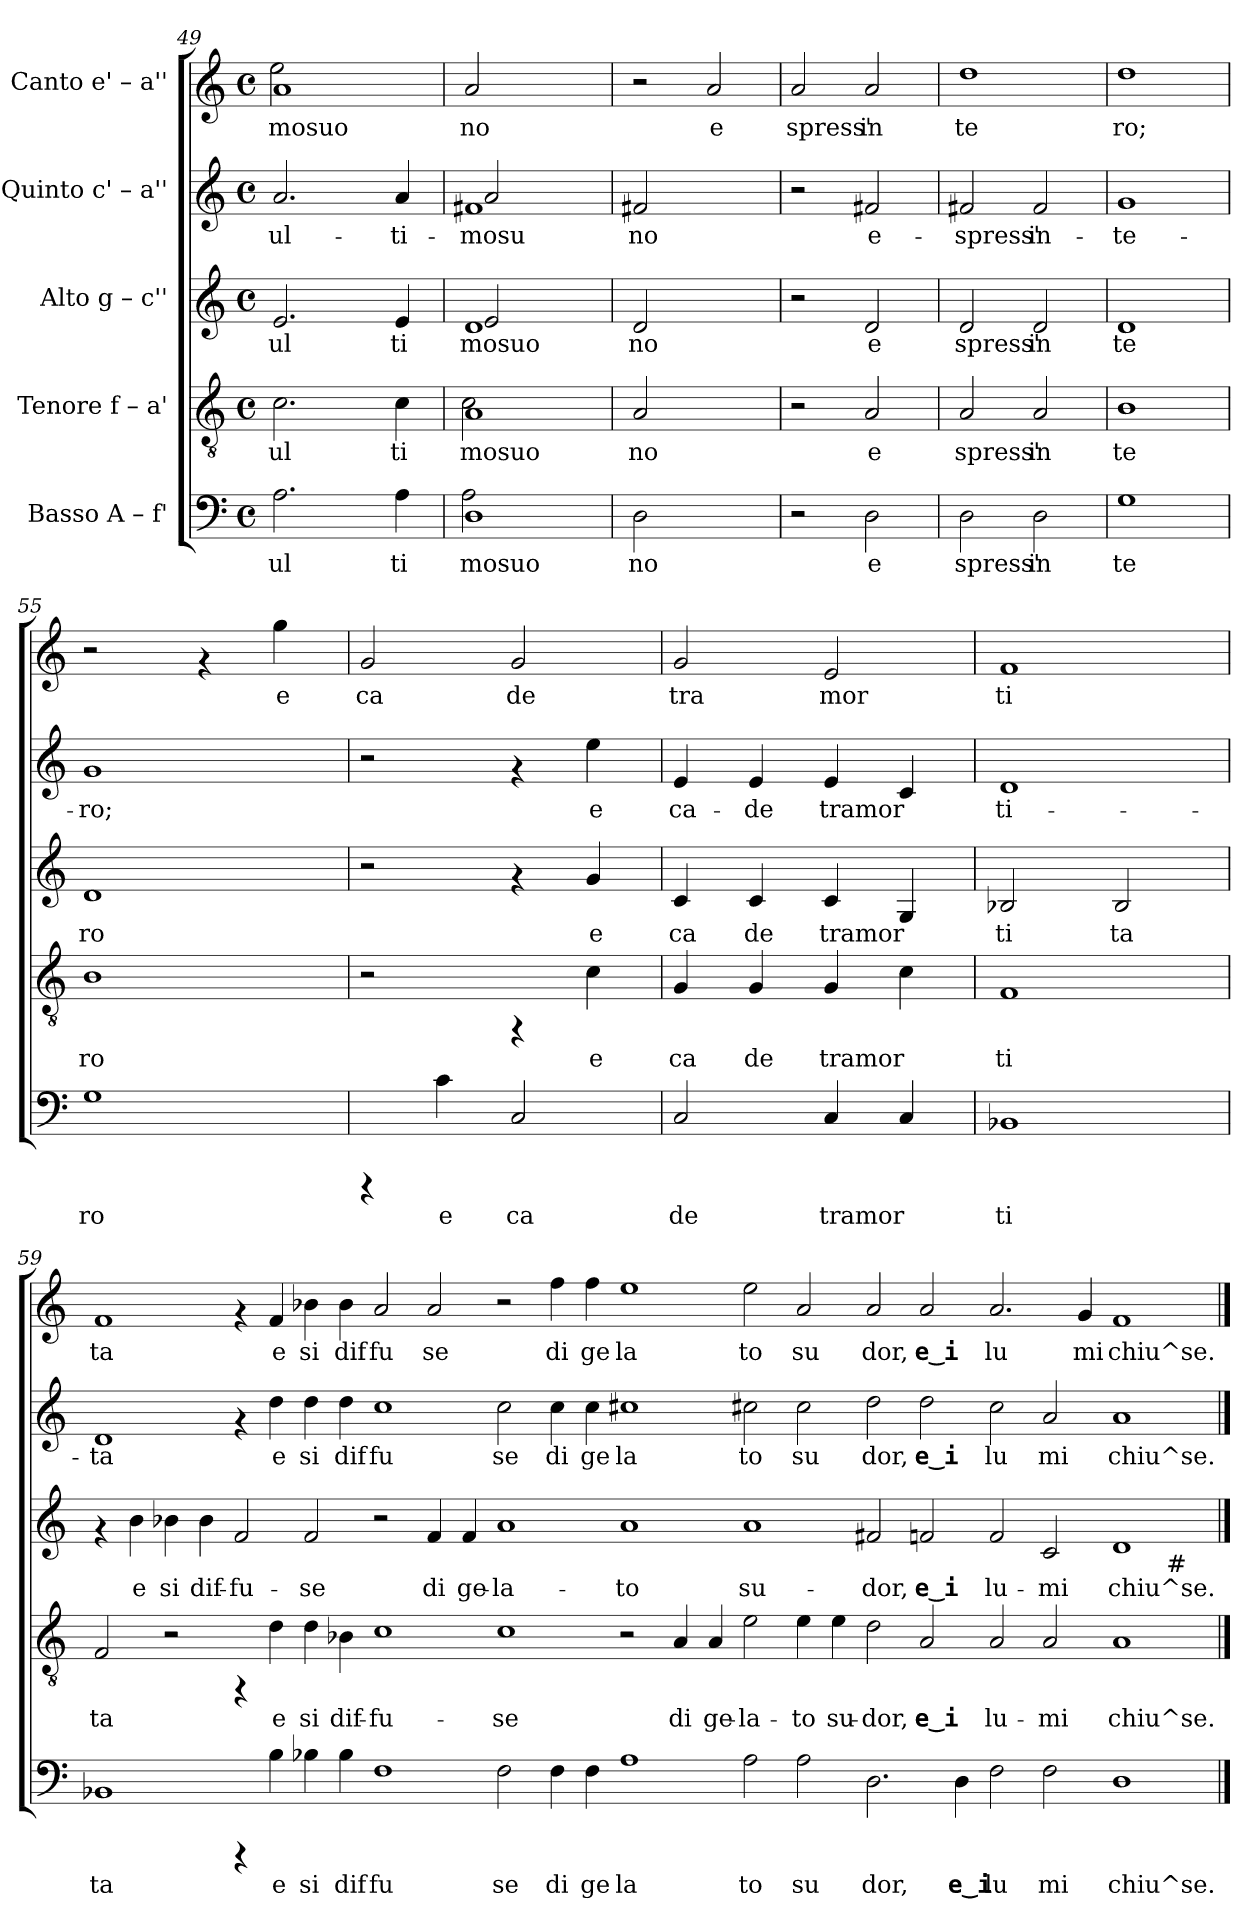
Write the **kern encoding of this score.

**kern	**text	**kern	**text	**kern	**text	**kern	**text	**kern	**text
*part5	*part5	*part4	*part4	*part3	*part3	*part2	*part2	*part1	*part1
*staff5	*staff5	*staff4	*staff4	*staff3	*staff3	*staff2	*staff2	*staff1	*staff1
*I"Basso  A – f'	*	*I"Tenore  f – a'	*	*I"Alto  g – c''	*	*I"Quinto  c' – a''	*	*I"Canto  e' – a''	*
!!LO:LB:g=z
*clefF4	*	*clefGv2	*	*clefG2	*	*clefG2	*	*clefG2	*
*k[]	*	*k[]	*	*k[]	*	*k[]	*	*k[]	*
*C:	*	*C:	*	*C:	*	*C:	*	*C:	*
*M4/4	*	*M4/4	*	*M4/4	*	*M4/4	*	*M4/4	*
*met(c)	*	*met(c)	*	*met(c)	*	*met(c)	*	*met(c)	*
=49	=49	=49	=49	=49	=49	=49	=49	=49	=49
!	!LO:LY:b:rj	!	!LO:LY:b:rj	!	!LO:LY:b:rj	!	!LO:LY:b:rj	!	!LO:LY:b:rj
*	*	*	*	*	*	*	*	*^	*
2.A\	ul	2.c\	ul	2.e/	ul	2.a/	ul-	1a	2ee\	-mosuo
.	.	.	.	.	.	.	.	.	2ryy	.
!	!LO:LY:b:rj	!	!LO:LY:b:rj	!	!LO:LY:b:rj	!	!LO:LY:b:rj	!	!	!
4A\	ti	4c\	ti	4e/	ti	4a/	-ti-	.	.	.
*	*	*	*	*	*	*	*	*v	*v	*
=50	=50	=50	=50	=50	=50	=50	=50	=50	=50
*^	*	*	*	*	*	*	*	*	*
!	!	!LO:LY:b:rj	!	!LO:LY:b:rj	!	!LO:LY:b:rj	!	!LO:LY:b:rj	!	!LO:LY:b:rj
*	*	*	*^	*	*^	*	*^	*	*	*
1D	2A\	mosuo	1A	2c\	mosuo	1d	2e/	mosuo	1f#X	2a/	-mosu	2a/	no
.	2ryy	.	.	2ryy	.	.	2ryy	.	.	2ryy	.	2ryy	.
=51	=51	=51	=51	=51	=51	=51	=51	=51	=51	=51	=51	=51	=51
!	!	!LO:LY:b:rj	!	!	!LO:LY:b:rj	!	!	!LO:LY:b:rj	!	!	!LO:LY:b:rj	!	!
*v	*v	*	*	*	*	*v	*v	*	*v	*v	*	*	*
*	*	*v	*v	*	*	*	*	*	*	*
2D\	no	2A/	no	2d/	no	2f#X/	no	2r	.
!	!	!	!	!	!	!	!	!	!LO:LY:b:rj
2ryy	.	2ryy	.	2ryy	.	2ryy	.	2a/	e
=52	=52	=52	=52	=52	=52	=52	=52	=52	=52
!	!	!	!	!	!	!	!	!	!LO:LY:b:rj
2r	.	2r	.	2r	.	2r	.	2a/	spress'
!	!LO:LY:b:rj	!	!LO:LY:b:rj	!	!LO:LY:b:rj	!	!LO:LY:b:rj	!	!LO:LY:b:rj
2D\	e	2A/	e	2d/	e	2f#X/	e-	2a/	in
=53	=53	=53	=53	=53	=53	=53	=53	=53	=53
!	!LO:LY:b:rj	!	!LO:LY:b:rj	!	!LO:LY:b:rj	!	!LO:LY:b:rj	!	!LO:LY:b:rj
2D\	spress'	2A/	spress'	2d/	spress'	2f#X/	-spress'	1dd	te
!	!LO:LY:b:rj	!	!LO:LY:b:rj	!	!LO:LY:b:rj	!	!LO:LY:b:rj	!	!
2D\	in	2A/	in	2d/	in	2f#/	in-	.	.
=54	=54	=54	=54	=54	=54	=54	=54	=54	=54
!	!LO:LY:b:rj	!	!LO:LY:b:rj	!	!LO:LY:b:rj	!	!LO:LY:b:rj	!	!LO:LY:b:rj
1G	te	1B	te	1d	te	1g	-te-	1dd	ro;
=55	=55	=55	=55	=55	=55	=55	=55	=55	=55
!	!LO:LY:b:rj	!	!LO:LY:b:rj	!	!LO:LY:b:rj	!	!LO:LY:b:rj	!	!
1G	ro	1B	ro	1d	ro	1g	-ro;	2r	.
.	.	.	.	.	.	.	.	4rf	.
!	!	!	!	!	!	!	!	!	!LO:LY:b:rj
.	.	.	.	.	.	.	.	4gg\	e
=56	=56	=56	=56	=56	=56	=56	=56	=56	=56
!	!	!	!	!	!	!	!	!	!LO:LY:b:rj
4rCCC	.	2r	.	2r	.	2r	.	2g/	ca
!	!LO:LY:b:rj	!	!	!	!	!	!	!	!
4c\	e	.	.	.	.	.	.	.	.
!	!LO:LY:b:rj	!	!	!	!	!	!	!	!LO:LY:b:rj
2C/	ca	4rFF	.	4rf	.	4rf	.	2g/	de
!	!	!	!LO:LY:b:rj	!	!LO:LY:b:rj	!	!LO:LY:b:rj	!	!
.	.	4c\	e	4g/	e	4ee\	e	.	.
=57	=57	=57	=57	=57	=57	=57	=57	=57	=57
!	!LO:LY:b:rj	!	!LO:LY:b:rj	!	!LO:LY:b:rj	!	!LO:LY:b:rj	!	!LO:LY:b:rj
2C/	de	4G/	ca	4c/	ca	4e/	ca-	2g/	tra
!	!	!	!LO:LY:b:rj	!	!LO:LY:b:rj	!	!LO:LY:b:rj	!	!
.	.	4G/	de	4c/	de	4e/	-de	.	.
!	!LO:LY:b:rj	!	!LO:LY:b:rj	!	!LO:LY:b:rj	!	!LO:LY:b:rj	!	!LO:LY:b:rj
4C/	tramor	4G/	tramor	4c/	tramor	4e/	tramor-	2e/	mor
!	!LO:LY:b:rj	!	!LO:LY:b:rj	!	!LO:LY:b:rj	!	!LO:LY:b:rj	!	!
4C/	.	4c\	.	4G/	.	4c/	--	.	.
=58	=58	=58	=58	=58	=58	=58	=58	=58	=58
!	!LO:LY:b:rj	!	!LO:LY:b:rj	!	!LO:LY:b:rj	!	!LO:LY:b:rj	!	!LO:LY:b:rj
1BB-X	ti	1F	ti	2B-X/	ti	1d	-ti-	1f	ti
!	!	!	!	!	!LO:LY:b:rj	!	!	!	!
.	.	.	.	2B-/	ta	.	.	.	.
!!LO:PB:g=z
=59	=59	=59	=59	=59	=59	=59	=59	=59	=59
!	!LO:LY:b:rj	!	!LO:LY:b:rj	!	!	!	!LO:LY:b:rj	!	!LO:LY:b:rj
*	*	*	*	*^	*	*	*	*	*
1BB-X	ta	2F/	ta	4rf	1ryy	.	1d	-ta	1f	ta
!	!	!	!	!	!	!LO:LY:b:rj	!	!	!	!
.	.	.	.	4b\	.	e	.	.	.	.
!	!	!	!	!	!	!LO:LY:b:rj	!	!	!	!
.	.	2r	.	4b-X\	.	si	.	.	.	.
!	!	!	!	!	!	!LO:LY:b:rj	!	!	!	!
.	.	.	.	4b-\	.	dif-	.	.	.	.
!	!	!	!	!	!	!LO:LY:b:rj	!	!	!	!
4rCCC	.	4rFF	.	2f/	2%15ryy	-fu-	4rf	.	4rf	.
!	!LO:LY:b:rj	!	!LO:LY:b:rj	!	!	!	!	!LO:LY:b:rj	!	!LO:LY:b:rj
4B\	e	4d\	e	.	.	.	4dd\	e	4f/	e
!	!LO:LY:b:rj	!	!LO:LY:b:rj	!	!	!LO:LY:b:rj	!	!LO:LY:b:rj	!	!LO:LY:b:rj
4B-X\	si	4d\	si	2f/	.	-se	4dd\	si	4b-X\	si
!	!LO:LY:b:rj	!	!LO:LY:b:rj	!	!	!	!	!LO:LY:b:rj	!	!LO:LY:b:rj
4B-\	dif	4B-X\	dif-	.	.	.	4dd\	dif	4b-\	dif
!	!LO:LY:b:rj	!	!LO:LY:b:rj	!	!	!	!	!LO:LY:b:rj	!	!LO:LY:b:rj
1F	fu	1c	-fu-	2r	.	.	1cc	fu	2a/	fu
!	!	!	!	!	!	!LO:LY:b:rj	!	!	!	!LO:LY:b:rj
.	.	.	.	4f/	.	di	.	.	2a/	se
!	!	!	!	!	!	!LO:LY:b:rj	!	!	!	!
.	.	.	.	4f/	.	ge-	.	.	.	.
!	!LO:LY:b:rj	!	!LO:LY:b:rj	!	!	!LO:LY:b:rj	!	!LO:LY:b:rj	!	!
2F\	se	1c	-se	1a	.	-la-	2cc\	se	2r	.
!	!LO:LY:b:rj	!	!	!	!	!	!	!LO:LY:b:rj	!	!LO:LY:b:rj
4F\	di	.	.	.	.	.	4cc\	di	4ff\	di
!	!LO:LY:b:rj	!	!	!	!	!	!	!LO:LY:b:rj	!	!LO:LY:b:rj
4F\	ge	.	.	.	.	.	4cc\	ge	4ff\	ge
!	!LO:LY:b:rj	!	!	!	!	!LO:LY:b:rj	!	!LO:LY:b:rj	!	!LO:LY:b:rj
1A	la	2r	.	1a	.	-to	1cc#X	la	1ee	la
!	!	!	!LO:LY:b:rj	!	!	!	!	!	!	!
.	.	4A/	di	.	.	.	.	.	.	.
!	!	!	!LO:LY:b:rj	!	!	!	!	!	!	!
.	.	4A/	ge-	.	.	.	.	.	.	.
!	!LO:LY:b:rj	!	!LO:LY:b:rj	!	!	!LO:LY:b:rj	!	!LO:LY:b:rj	!	!LO:LY:b:rj
2A\	to	2e\	-la-	1a	.	su-	2cc#X\	to	2ee\	to
!	!LO:LY:b:rj	!	!LO:LY:b:rj	!	!	!	!	!LO:LY:b:rj	!	!LO:LY:b:rj
2A\	su	4e\	-to	.	.	.	2cc#\	su	2a/	su
!	!	!	!LO:LY:b:rj	!	!	!	!	!	!	!
.	.	4e\	su-	.	.	.	.	.	.	.
!	!LO:LY:b:rj	!	!LO:LY:b:rj	!	!	!LO:LY:b:rj	!	!LO:LY:b:rj	!	!LO:LY:b:rj
2.D\	dor,	2d\	-dor,	2f#X/	.	-dor,	2dd\	dor,	2a/	dor,
!	!	!	!LO:LY:b:rj	!	!	!LO:LY:b:rj	!	!LO:LY:b:rj	!	!LO:LY:b:rj
.	.	2A/	e‿i	2f/	.	e‿i	2dd\	e‿i	2a/	e‿i
!	!LO:LY:b:rj	!	!	!	!	!	!	!	!	!
4D\	e‿i	.	.	.	.	.	.	.	.	.
!	!LO:LY:b:rj	!	!LO:LY:b:rj	!	!	!LO:LY:b:rj	!	!LO:LY:b:rj	!	!LO:LY:b:rj
2F\	lu	2A/	lu-	2f/	.	lu-	2cc#\	lu	2.a/	lu
!	!LO:LY:b:rj	!	!LO:LY:b:rj	!	!	!LO:LY:b:rj	!	!LO:LY:b:rj	!	!
2F\	mi	2A/	-mi	2c/	.	-mi	2a/	mi	.	.
!	!	!	!	!	!	!	!	!	!	!LO:LY:b:rj
.	.	.	.	.	.	.	.	.	4g/	mi
!	!LO:LY:b:rj	!	!LO:LY:b:rj	!	!	!LO:LY:b:rj	!	!LO:LY:b:rj	!	!LO:LY:b:rj
1D	chiu^se.	1A	chiu^se.-	1d	.	chiu^se.-	1a	chiu^se.	1f	chiu^se.
!	!	!	!	!	!LO:TX:b:t=#	!	!	!	!	!
.	.	.	.	.	2ryy	.	.	.	.	.
*	*	*	*	*v	*v	*	*	*	*	*
==	==	==	==	==	==	==	==	==	==
*-	*-	*-	*-	*-	*-	*-	*-	*-	*-
